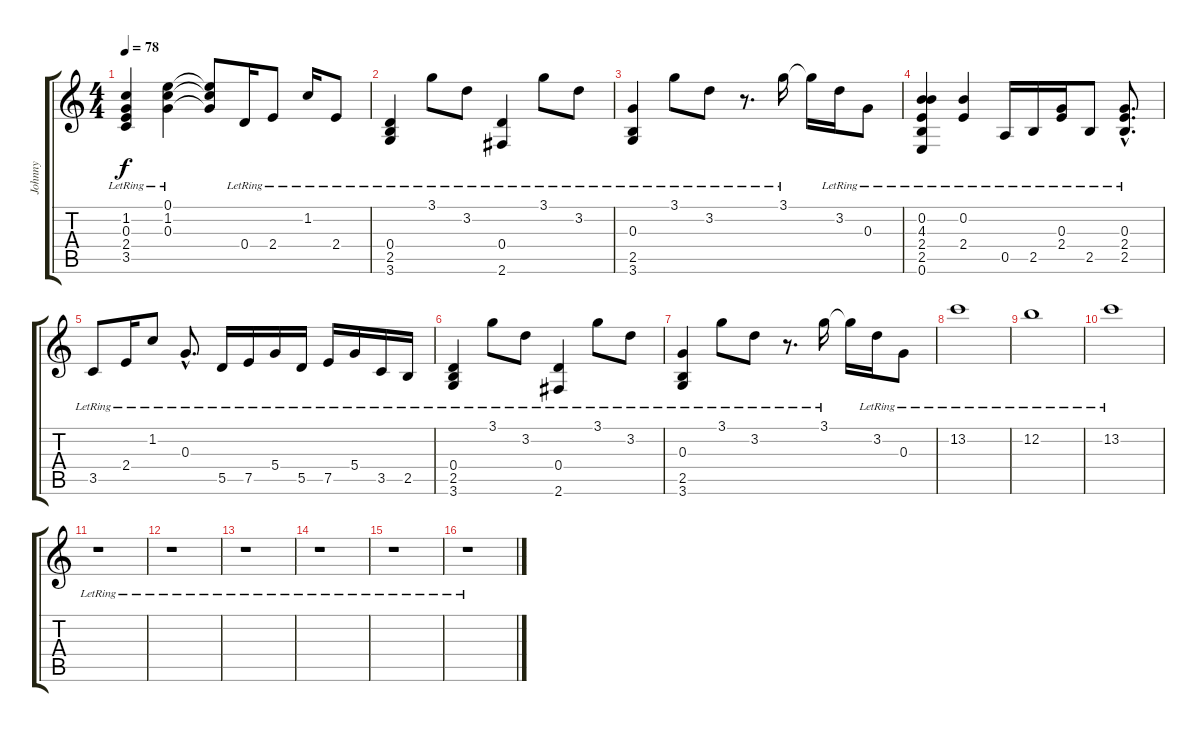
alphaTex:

\track ("Johnny" "Johnny") {instrument electricguitarclean}
\staff {score tabs}
\tuning (E4 B3 G3 D3 A2 E2) {hide}
\ts (4 4)
\tempo 78
\clef g2
\ks c
(1.2{lr} 0.3{lr} 2.4{lr} 3.5{lr}).4{dy f} (0.1{lr} 1.2{lr} 0.3{lr}).4 (0.1{t} 1.2{t} 0.3{t}).8 0.4{lr}.16 2.4{lr}.8 1.2{lr}.16 2.4{lr}.8 |
(0.4{lr} 2.5{lr} 3.6{lr}).4 3.1{lr}.8 3.2{lr}.8 (0.4{lr} 2.6{lr}).4 3.1{lr}.8 3.2{lr}.8 |
(0.3{lr} 2.5{lr} 3.6{lr}).4 3.1{lr}.8 3.2{lr}.8 r.8{d} 3.1{lr}.16 3.1{t}.16 3.2{lr}.16 0.3{lr}.8 |
(0.2{lr} 4.3{lr} 2.4{lr} 2.5{lr} 0.6{lr}).4 (0.2{lr} 2.4{lr}).4 0.5{lr}.16 2.5{lr}.16 (0.3{lr} 2.4{lr}).16 2.5{lr}.8 (0.3{hac lr} 2.4{hac lr} 2.5{hac lr}).8{d} |
3.5{lr}.8 2.4{lr}.16 1.2{lr}.8 0.3{hac lr}.8{d} 5.5{lr}.16 7.5{lr}.16 5.4{lr}.16 5.5{lr}.16 7.5{lr}.16 5.4{lr}.16 3.5{lr}.16 2.5{lr}.16 |
(0.4{lr} 2.5{lr} 3.6{lr}).4 3.1{lr}.8 3.2{lr}.8 (0.4{lr} 2.6{lr}).4 3.1{lr}.8 3.2{lr}.8 |
(0.3{lr} 2.5{lr} 3.6{lr}).4 3.1{lr}.8 3.2{lr}.8 r.8{d} 3.1{lr}.16 3.1{t}.16 3.2{lr}.16 0.3{lr}.8 |
13.2{lr}.1{instrument electricguitarjazz} |
12.2{lr}.1{instrument electricguitarjazz} |
13.2{lr}.1{instrument electricguitarjazz} |
r.1 |
r.1 |
r.1 |
r.1 |
r.1 |
r.1
